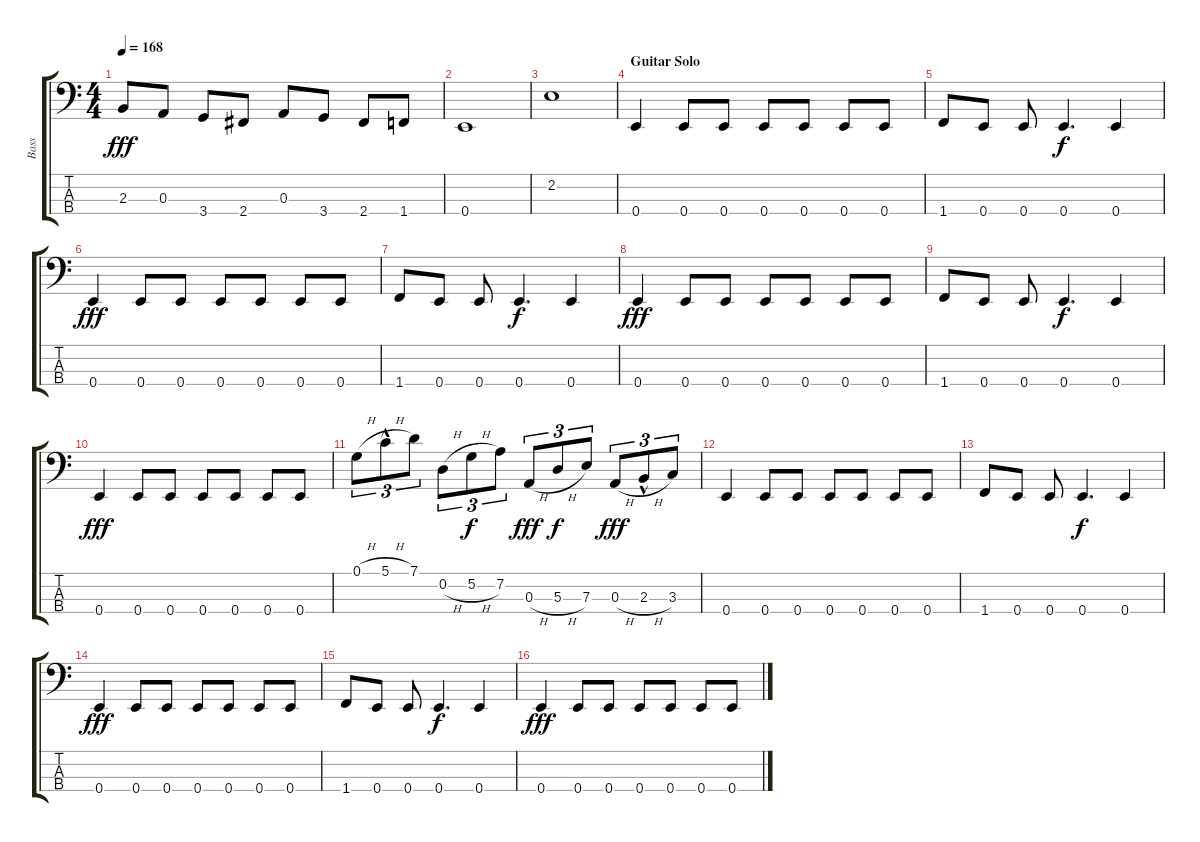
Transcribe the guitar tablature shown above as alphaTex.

\track ("Bass" "Bass") {instrument electricbasspick}
\staff {score tabs}
\tuning (G2 D2 A1 E1) {hide}
\ts (4 4)
\tempo 168
\clef f4
\ks c
2.3.8{dy fff} 0.3.8 3.4.8 2.4.8 0.3.8 3.4.8 2.4.8 1.4.8 |
0.4.1 |
2.2.1 |
\section ("" "Guitar Solo")
0.4.4 0.4.8 0.4.8 0.4.8 0.4.8 0.4.8 0.4.8 |
1.4.8 0.4.8 0.4.8 0.4.4{d dy f} 0.4.4 |
0.4.4{dy fff} 0.4.8 0.4.8 0.4.8 0.4.8 0.4.8 0.4.8 |
1.4.8 0.4.8 0.4.8 0.4.4{d dy f} 0.4.4 |
0.4.4{dy fff} 0.4.8 0.4.8 0.4.8 0.4.8 0.4.8 0.4.8 |
1.4.8 0.4.8 0.4.8 0.4.4{d dy f} 0.4.4 |
0.4.4{dy fff} 0.4.8 0.4.8 0.4.8 0.4.8 0.4.8 0.4.8 |
0.1{h}.8{tu (3 2)} 5.1{h hac}.8{tu (3 2)} 7.1.8{tu (3 2)} 0.2{h}.8{tu (3 2)} 5.2{h}.8{tu (3 2) dy f} 7.2.8{tu (3 2)} 0.3{h}.8{tu (3 2) dy fff} 5.3{h}.8{tu (3 2) dy f} 7.3.8{tu (3 2)} 0.3{h}.8{tu (3 2) dy fff} 2.3{h hac}.8{tu (3 2)} 3.3.8{tu (3 2)} |
0.4.4 0.4.8 0.4.8 0.4.8 0.4.8 0.4.8 0.4.8 |
1.4.8 0.4.8 0.4.8 0.4.4{d dy f} 0.4.4 |
0.4.4{dy fff} 0.4.8 0.4.8 0.4.8 0.4.8 0.4.8 0.4.8 |
1.4.8 0.4.8 0.4.8 0.4.4{d dy f} 0.4.4 |
0.4.4{dy fff} 0.4.8 0.4.8 0.4.8 0.4.8 0.4.8 0.4.8
